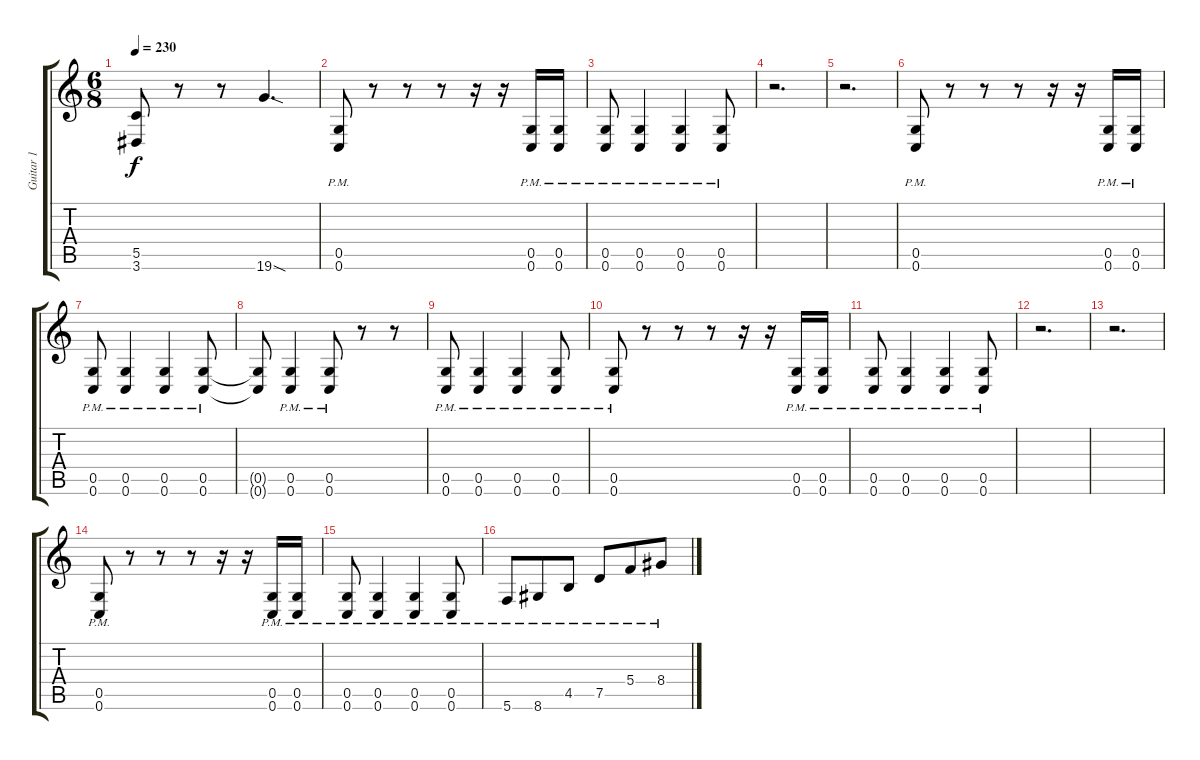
\track ("Guitar 1" "Guitar 1") {instrument distortionguitar}
\staff {score tabs}
\tuning (D4 A3 F3 C3 G2 C2) {hide}
\ts (6 8)
\tempo 230
\clef g2
\ks c
(5.5 3.6).8{dy f} r.8 r.8 19.6{sod}.4{d} |
(0.5{pm} 0.6{pm}).8 r.8 r.8 r.8 r.16 r.16 (0.5{pm} 0.6{pm}).16 (0.5{pm} 0.6{pm}).16 |
(0.5{pm} 0.6{pm}).8 (0.5{pm} 0.6{pm}).4 (0.5{pm} 0.6{pm}).4 (0.5{pm} 0.6{pm}).8 |
r.2{d} |
r.2{d} |
(0.5{pm} 0.6{pm}).8 r.8 r.8 r.8 r.16 r.16 (0.5{pm} 0.6{pm}).16 (0.5{pm} 0.6{pm}).16 |
(0.5{pm} 0.6{pm}).8 (0.5{pm} 0.6{pm}).4 (0.5{pm} 0.6{pm}).4 (0.5{pm} 0.6{pm}).8 |
(0.5{t} 0.6{t}).8 (0.5{pm} 0.6{pm}).4 (0.5{pm} 0.6{pm}).8 r.8 r.8 |
(0.5{pm} 0.6{pm}).8 (0.5{pm} 0.6{pm}).4 (0.5{pm} 0.6{pm}).4 (0.5{pm} 0.6{pm}).8 |
(0.5{pm} 0.6{pm}).8 r.8 r.8 r.8 r.16 r.16 (0.5{pm} 0.6{pm}).16 (0.5{pm} 0.6{pm}).16 |
(0.5{pm} 0.6{pm}).8 (0.5{pm} 0.6{pm}).4 (0.5{pm} 0.6{pm}).4 (0.5{pm} 0.6{pm}).8 |
r.2{d} |
r.2{d} |
(0.5{pm} 0.6{pm}).8 r.8 r.8 r.8 r.16 r.16 (0.5{pm} 0.6{pm}).16 (0.5{pm} 0.6{pm}).16 |
(0.5{pm} 0.6{pm}).8 (0.5{pm} 0.6{pm}).4 (0.5{pm} 0.6{pm}).4 (0.5{pm} 0.6{pm}).8 |
5.6{pm}.8 8.6{pm}.8 4.5{pm}.8 7.5{pm}.8 5.4{pm}.8 8.4{pm}.8
